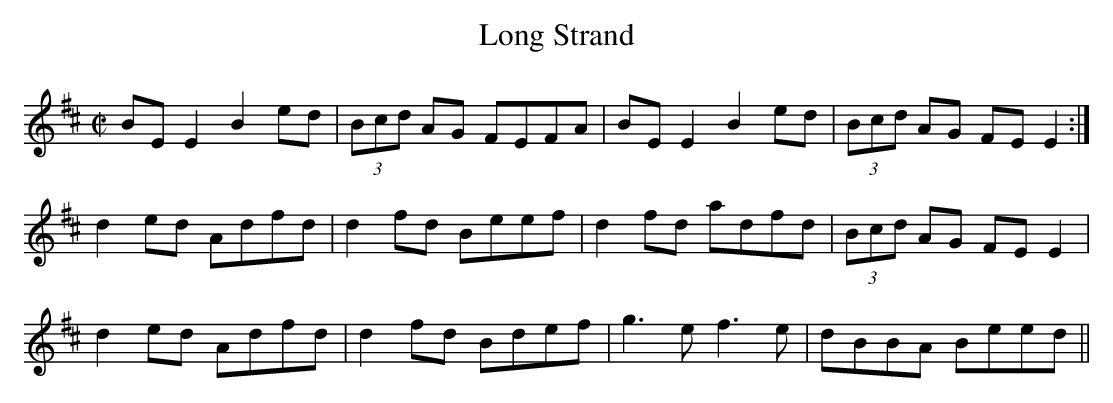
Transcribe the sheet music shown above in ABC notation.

X:1
T:Long Strand
M:C|
K:Edor
BEE2 B2ed|(3Bcd AG FEFA|BEE2 B2ed|(3Bcd AG FEE2:|
d2ed Adfd|d2fd Beef|d2fd adfd|(3Bcd AG FEE2|
d2ed Adfd|d2fd Bdef|g3e f3e|dBBA Beed||
